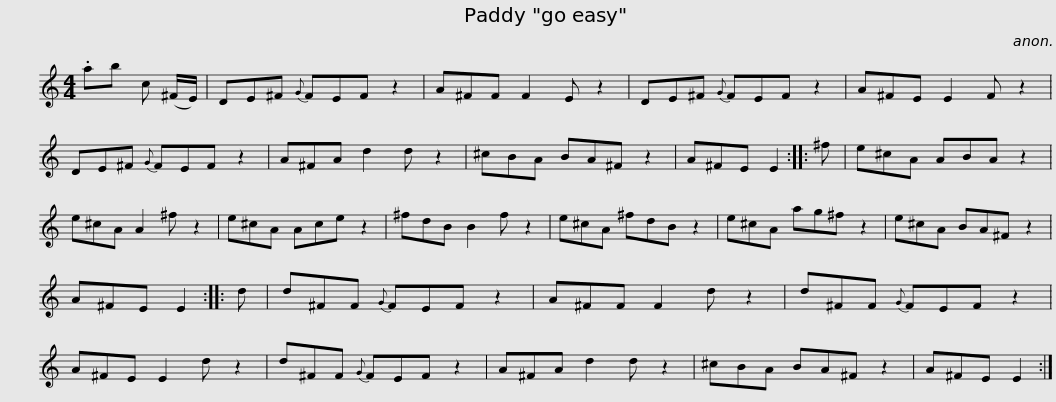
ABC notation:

X:1
L:1/8
M:4/4
I:linebreak $
K:C
V:1 treble
V:1
 .ab c (^F/E/) | DE^F{G} FEF z2 | A^FF F2 E z2 | DE^F{G} FEF z2 | A^FE E2 F z2 | %5
 DE^F{G} FEF z2 |$ A^FA d2 d z2 | ^cBA BA^F z2 | A^FE E2 :: ^f | %10
 e^cA ABA z2 | e^cA A2 ^f z2 | e^cA Ace z2 |$ ^fdB B2 f z2 | e^cA ^fdB z2 | %15
 e^cA ag^f z2 | e^cA BA^F z2 | A^FE E2 :: d | d^FF{G} FEF z2 |$ %20
 A^FF F2 d z2 | d^FF{G} FEF z2 | A^FE E2 d z2 | d^FF{G} FEF z2 | A^FA d2 d z2 | %25
 ^cBA BA^F z2 |$ A^FE E2 :| %27
